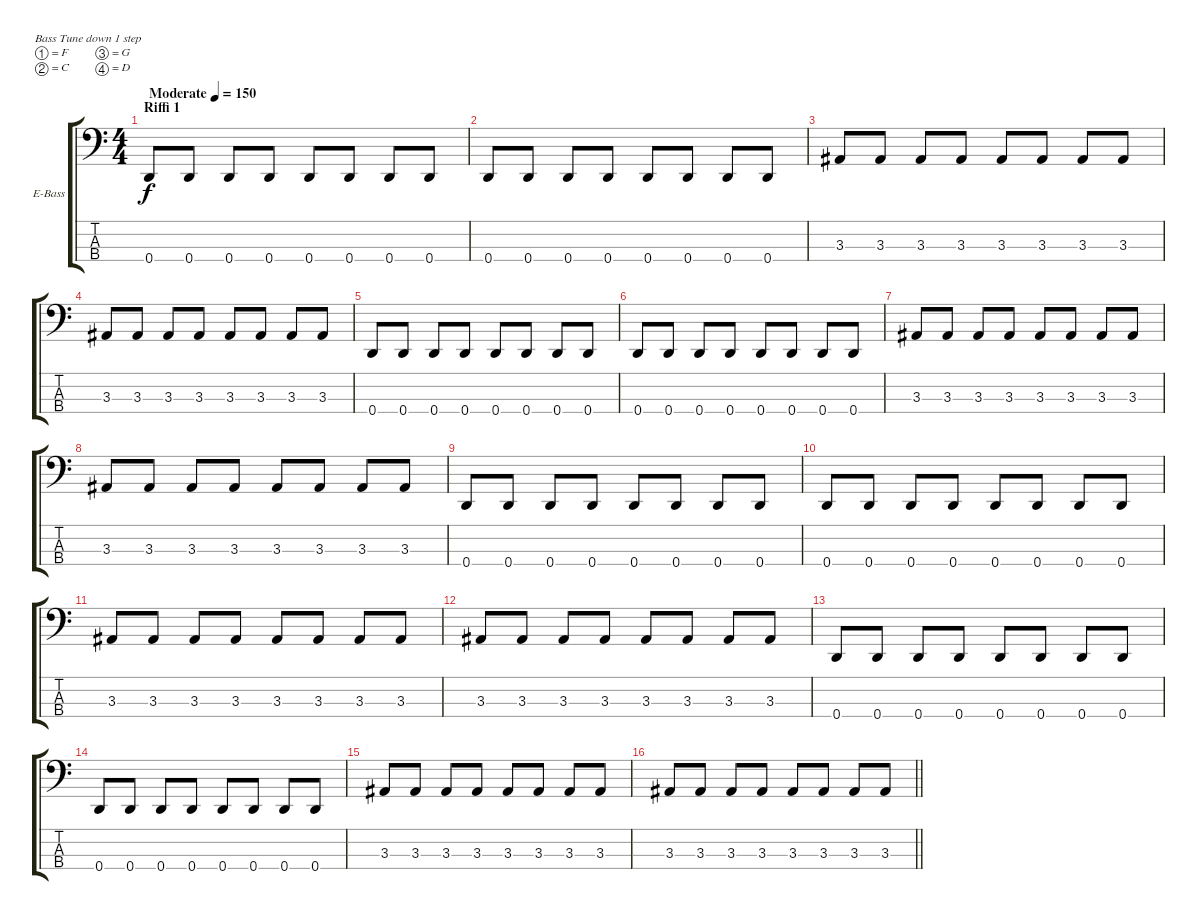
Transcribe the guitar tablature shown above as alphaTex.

\bracketExtendMode groupsimilarinstruments
\firstSystemTrackNameOrientation horizontal
\otherSystemsTrackNameOrientation horizontal
\track ("Basso" "E-Bass") {instrument electricbassfinger}
\staff {score tabs}
\tuning (F2 C2 G1 D1)
\ts (4 4)
\beaming (8 2 2 2 2)
\section ("" "Riffi 1")
\tempo (150 "Moderate")
\clef f4
\ks c
0.4.8{dy f instrument electricbassfinger} 0.4.8 0.4.8 0.4.8 0.4.8 0.4.8 0.4.8 0.4.8 |
0.4.8 0.4.8 0.4.8 0.4.8 0.4.8 0.4.8 0.4.8 0.4.8 |
3.3.8 3.3.8 3.3.8 3.3.8 3.3.8 3.3.8 3.3.8 3.3.8 |
3.3.8 3.3.8 3.3.8 3.3.8 3.3.8 3.3.8 3.3.8 3.3.8 |
0.4.8 0.4.8 0.4.8 0.4.8 0.4.8 0.4.8 0.4.8 0.4.8 |
0.4.8 0.4.8 0.4.8 0.4.8 0.4.8 0.4.8 0.4.8 0.4.8 |
3.3.8 3.3.8 3.3.8 3.3.8 3.3.8 3.3.8 3.3.8 3.3.8 |
3.3.8 3.3.8 3.3.8 3.3.8 3.3.8 3.3.8 3.3.8 3.3.8 |
0.4.8 0.4.8 0.4.8 0.4.8 0.4.8 0.4.8 0.4.8 0.4.8 |
0.4.8 0.4.8 0.4.8 0.4.8 0.4.8 0.4.8 0.4.8 0.4.8 |
3.3.8 3.3.8 3.3.8 3.3.8 3.3.8 3.3.8 3.3.8 3.3.8 |
3.3.8 3.3.8 3.3.8 3.3.8 3.3.8 3.3.8 3.3.8 3.3.8 |
0.4.8 0.4.8 0.4.8 0.4.8 0.4.8 0.4.8 0.4.8 0.4.8 |
0.4.8 0.4.8 0.4.8 0.4.8 0.4.8 0.4.8 0.4.8 0.4.8 |
3.3.8 3.3.8 3.3.8 3.3.8 3.3.8 3.3.8 3.3.8 3.3.8 |
\barLineRight lightlight
3.3.8 3.3.8 3.3.8 3.3.8 3.3.8 3.3.8 3.3.8 3.3.8
